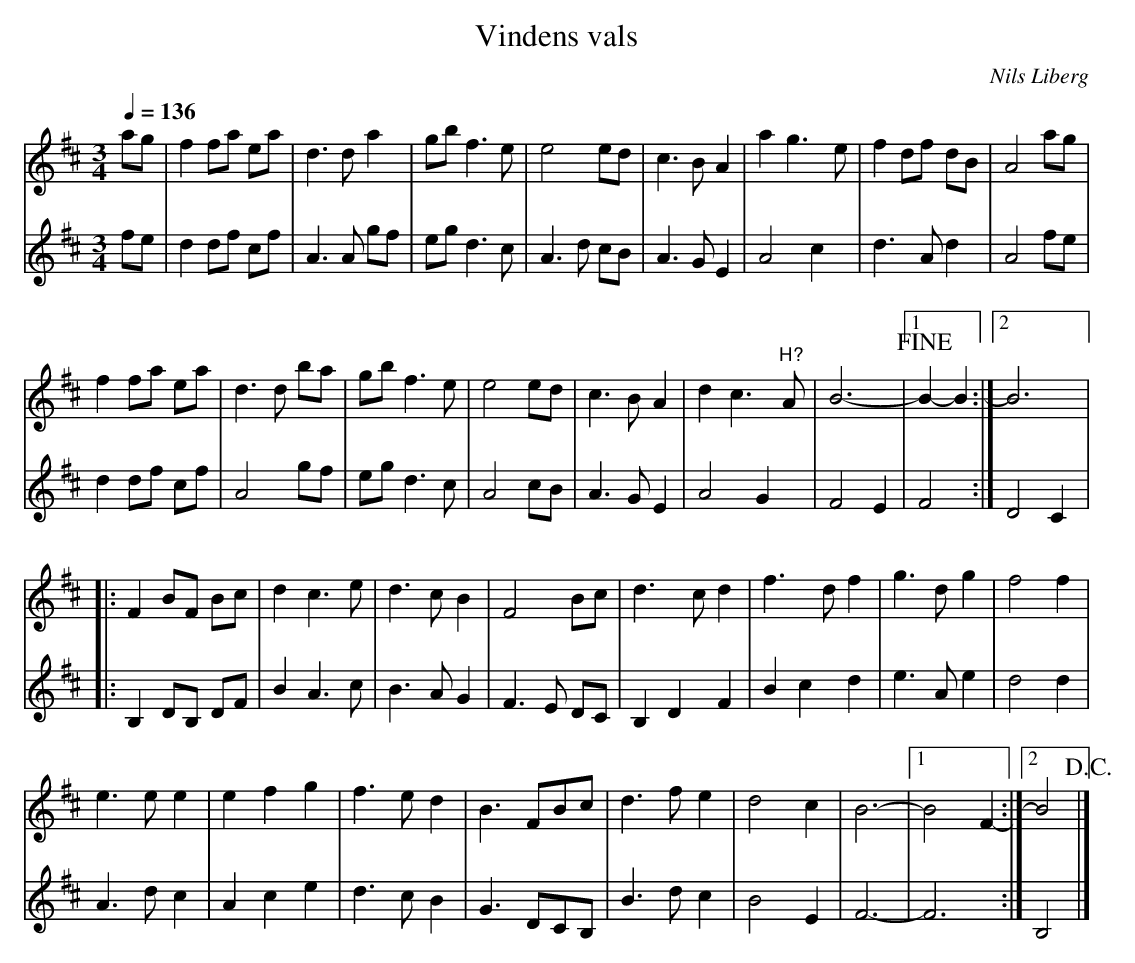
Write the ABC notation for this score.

X:1
T:Vindens vals
C:Nils Liberg
Q:1/4=136
M:3/4
L:1/8
K:Bm
V:1
ag | f2 fa ea | d3 d a2 | gb f3e | e4 ed | c2>B2 A2 | a2 g2> e2 | f2 df dB | A4 ag |
f2 fa ea | d3 d ba | gb f3e | e4 ed | c2>B2 A2 | d2 c2> "H?"A2 | B6- |1 !fine! B2-B2 :|2 B6 |:
F2 BF Bc | d2 c3 e | d2>c2 B2 | F4 Bc | d2>c2 d2 | f2>d2 f2 | g2> d2 g2 | f4 f2 |
e2>e2 e2 | e2 f2 g2 | f2> e2 d2 | B3 FBc | d3 fe2 | d4 c2 | B6- |1 B4 F2- :|2 B4 !D.C.!|]
V:2
fe | d2 df cf | A3A gf | eg d3 c | A3 d cB | A3G E2 | A4 c2 | d2> A2 d2 | A4 fe |
d2 df cf | A4 gf | eg d3 c | A4 cB | A3G E2 | A4 G2 | F4 E2 | F4 :| D4 C2 |:
B,2 DB, DF | B2 A3 c | B2> A2 G2 | F3 E DC | B,2 D2 F2 | B2 c2 d2 | e2> A2 e2 | d4 d2 |
A3 d c2 | A2 c2 e2 | d2>c2 B2 | G3 DCB, | B3 d c2 | B4 E2 | F6- | F6 :| B,4 |]
